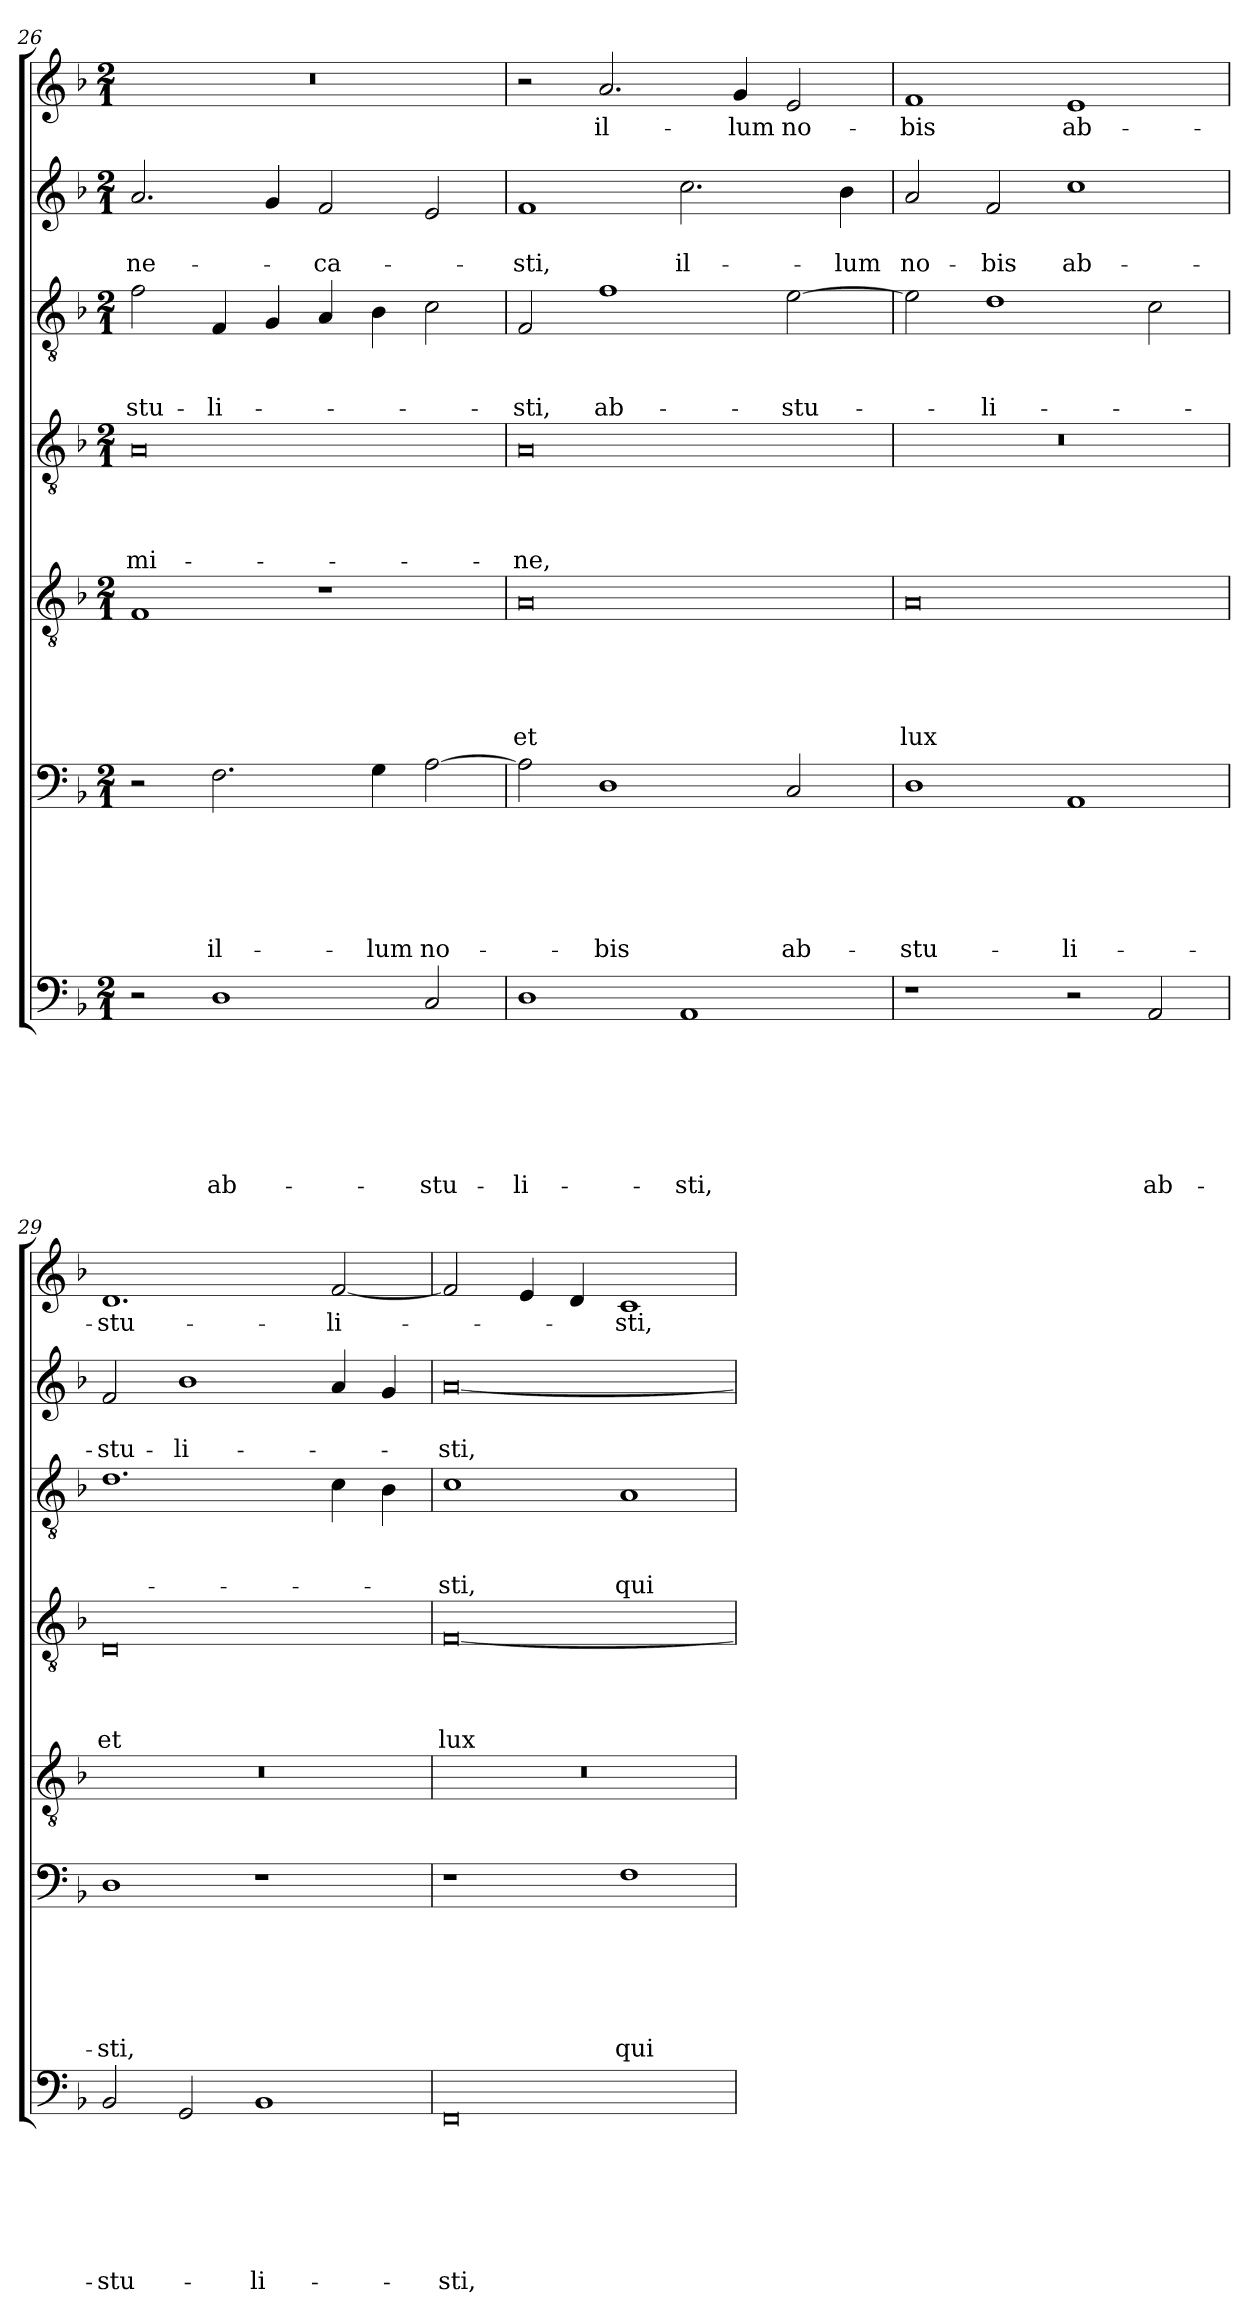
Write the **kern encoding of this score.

**kern	**text	**text	**text	**text	**text	**text	**text	**kern	**text	**text	**text	**text	**text	**text	**kern	**text	**text	**text	**text	**text	**kern	**text	**text	**text	**text	**kern	**text	**text	**text	**kern	**text	**text	**kern	**text
*part7	*part7	*part7	*part7	*part7	*part7	*part7	*part7	*part6	*part6	*part6	*part6	*part6	*part6	*part6	*part5	*part5	*part5	*part5	*part5	*part5	*part4	*part4	*part4	*part4	*part4	*part3	*part3	*part3	*part3	*part2	*part2	*part2	*part1	*part1
*staff7	*staff7	*staff7	*staff7	*staff7	*staff7	*staff7	*staff7	*staff6	*staff6	*staff6	*staff6	*staff6	*staff6	*staff6	*staff5	*staff5	*staff5	*staff5	*staff5	*staff5	*staff4	*staff4	*staff4	*staff4	*staff4	*staff3	*staff3	*staff3	*staff3	*staff2	*staff2	*staff2	*staff1	*staff1
*clefF4	*	*	*	*	*	*	*	*clefF4	*	*	*	*	*	*	*clefGv2	*	*	*	*	*	*clefGv2	*	*	*	*	*clefGv2	*	*	*	*clefG2	*	*	*clefG2	*
*k[b-]	*	*	*	*	*	*	*	*k[b-]	*	*	*	*	*	*	*k[b-]	*	*	*	*	*	*k[b-]	*	*	*	*	*k[b-]	*	*	*	*k[b-]	*	*	*k[b-]	*
*F:	*	*	*	*	*	*	*	*F:	*	*	*	*	*	*	*F:	*	*	*	*	*	*F:	*	*	*	*	*F:	*	*	*	*F:	*	*	*F:	*
*M2/1	*	*	*	*	*	*	*	*M2/1	*	*	*	*	*	*	*M2/1	*	*	*	*	*	*M2/1	*	*	*	*	*M2/1	*	*	*	*M2/1	*	*	*M2/1	*
=26	=26	=26	=26	=26	=26	=26	=26	=26	=26	=26	=26	=26	=26	=26	=26	=26	=26	=26	=26	=26	=26	=26	=26	=26	=26	=26	=26	=26	=26	=26	=26	=26	=26	=26
!	!	!	!	!	!	!	!	!	!	!	!	!	!	!	!	!	!	!	!	!	!	!	!	!	!LO:LY:b	!	!	!	!LO:LY:b	!	!	!LO:LY:b	!	!
2r	.	.	.	.	.	.	.	2r	.	.	.	.	.	.	1F	.	.	.	.	.	0A	.	.	.	-mi-	2f\	.	.	-stu-	2.a/	.	ne-	0r	.
!	!	!	!	!	!	!	!LO:LY:b	!	!	!	!	!	!	!LO:LY:b	!	!	!	!	!	!	!	!	!	!	!	!	!	!	!LO:LY:b	!	!	!	!	!
1D	.	.	.	.	.	.	ab-	2.F\	.	.	.	.	.	il-	.	.	.	.	.	.	.	.	.	.	.	4F/	.	.	-li-	.	.	.	.	.
.	.	.	.	.	.	.	.	.	.	.	.	.	.	.	.	.	.	.	.	.	.	.	.	.	.	4G/	.	.	.	4g/	.	.	.	.
!	!	!	!	!	!	!	!	!	!	!	!	!	!	!	!	!	!	!	!	!	!	!	!	!	!	!	!	!	!	!	!	!LO:LY:b	!	!
.	.	.	.	.	.	.	.	.	.	.	.	.	.	.	1r	.	.	.	.	.	.	.	.	.	.	4A/	.	.	.	2f/	.	-ca-	.	.
!	!	!	!	!	!	!	!	!	!	!	!	!	!	!LO:LY:b	!	!	!	!	!	!	!	!	!	!	!	!	!	!	!	!	!	!	!	!
.	.	.	.	.	.	.	.	4G\	.	.	.	.	.	-lum	.	.	.	.	.	.	.	.	.	.	.	4B-\	.	.	.	.	.	.	.	.
!	!	!	!	!	!	!	!LO:LY:b	!	!	!	!	!	!	!LO:LY:b	!	!	!	!	!	!	!	!	!	!	!	!	!	!	!	!	!	!	!	!
2C/	.	.	.	.	.	.	-stu-	[2A\	.	.	.	.	.	no-	.	.	.	.	.	.	.	.	.	.	.	2c\	.	.	.	2e/	.	.	.	.
=27	=27	=27	=27	=27	=27	=27	=27	=27	=27	=27	=27	=27	=27	=27	=27	=27	=27	=27	=27	=27	=27	=27	=27	=27	=27	=27	=27	=27	=27	=27	=27	=27	=27	=27
!	!	!	!	!	!	!	!LO:LY:b	!	!	!	!	!	!	!	!	!	!	!	!	!LO:LY:b	!	!	!	!	!LO:LY:b	!	!	!	!LO:LY:b	!	!	!LO:LY:b	!	!
1D	.	.	.	.	.	.	-li-	2A\]	.	.	.	.	.	.	0A	.	.	.	.	et	0A	.	.	.	-ne,	2F/	.	.	-sti,	1f	.	-sti,	2r	.
!	!	!	!	!	!	!	!	!	!	!	!	!	!	!LO:LY:b	!	!	!	!	!	!	!	!	!	!	!	!	!	!	!LO:LY:b	!	!	!	!	!LO:LY:b
.	.	.	.	.	.	.	.	1D	.	.	.	.	.	-bis	.	.	.	.	.	.	.	.	.	.	.	1f	.	.	ab-	.	.	.	2.a/	il-
!	!	!	!	!	!	!	!LO:LY:b	!	!	!	!	!	!	!	!	!	!	!	!	!	!	!	!	!	!	!	!	!	!	!	!	!LO:LY:b	!	!
1AA	.	.	.	.	.	.	-sti,	.	.	.	.	.	.	.	.	.	.	.	.	.	.	.	.	.	.	.	.	.	.	2.cc\	.	il-	.	.
!	!	!	!	!	!	!	!	!	!	!	!	!	!	!	!	!	!	!	!	!	!	!	!	!	!	!	!	!	!	!	!	!	!	!LO:LY:b
.	.	.	.	.	.	.	.	.	.	.	.	.	.	.	.	.	.	.	.	.	.	.	.	.	.	.	.	.	.	.	.	.	4g/	-lum
!	!	!	!	!	!	!	!	!	!	!	!	!	!	!LO:LY:b	!	!	!	!	!	!	!	!	!	!	!	!	!	!	!LO:LY:b	!	!	!	!	!LO:LY:b
.	.	.	.	.	.	.	.	2C/	.	.	.	.	.	ab-	.	.	.	.	.	.	.	.	.	.	.	[2e\	.	.	-stu-	.	.	.	2e/	no-
!	!	!	!	!	!	!	!	!	!	!	!	!	!	!	!	!	!	!	!	!	!	!	!	!	!	!	!	!	!	!	!	!LO:LY:b	!	!
.	.	.	.	.	.	.	.	.	.	.	.	.	.	.	.	.	.	.	.	.	.	.	.	.	.	.	.	.	.	4b-\	.	-lum	.	.
=28	=28	=28	=28	=28	=28	=28	=28	=28	=28	=28	=28	=28	=28	=28	=28	=28	=28	=28	=28	=28	=28	=28	=28	=28	=28	=28	=28	=28	=28	=28	=28	=28	=28	=28
!	!	!	!	!	!	!	!	!	!	!	!	!	!	!LO:LY:b	!	!	!	!	!	!LO:LY:b	!	!	!	!	!	!	!	!	!	!	!	!LO:LY:b	!	!LO:LY:b
1r	.	.	.	.	.	.	.	1D	.	.	.	.	.	-stu-	0A	.	.	.	.	lux	0r	.	.	.	.	2e\]	.	.	.	2a/	.	no-	1f	-bis
!	!	!	!	!	!	!	!	!	!	!	!	!	!	!	!	!	!	!	!	!	!	!	!	!	!	!	!	!	!LO:LY:b	!	!	!LO:LY:b	!	!
.	.	.	.	.	.	.	.	.	.	.	.	.	.	.	.	.	.	.	.	.	.	.	.	.	.	1d	.	.	-li-	2f/	.	-bis	.	.
!	!	!	!	!	!	!	!	!	!	!	!	!	!	!LO:LY:b	!	!	!	!	!	!	!	!	!	!	!	!	!	!	!	!	!	!LO:LY:b	!	!LO:LY:b
2r	.	.	.	.	.	.	.	1AA	.	.	.	.	.	-li-	.	.	.	.	.	.	.	.	.	.	.	.	.	.	.	1cc	.	ab-	1e	ab-
!	!	!	!	!	!	!	!LO:LY:b	!	!	!	!	!	!	!	!	!	!	!	!	!	!	!	!	!	!	!	!	!	!	!	!	!	!	!
2AA/	.	.	.	.	.	.	ab-	.	.	.	.	.	.	.	.	.	.	.	.	.	.	.	.	.	.	2c\	.	.	.	.	.	.	.	.
=29	=29	=29	=29	=29	=29	=29	=29	=29	=29	=29	=29	=29	=29	=29	=29	=29	=29	=29	=29	=29	=29	=29	=29	=29	=29	=29	=29	=29	=29	=29	=29	=29	=29	=29
!	!	!	!	!	!	!	!LO:LY:b	!	!	!	!	!	!	!LO:LY:b	!	!	!	!	!	!	!	!	!	!	!LO:LY:b	!	!	!	!	!	!	!LO:LY:b	!	!LO:LY:b
2BB-/	.	.	.	.	.	.	-stu-	1D	.	.	.	.	.	-sti,	0r	.	.	.	.	.	0D	.	.	.	et	1.d	.	.	.	2f/	.	-stu-	1.d	-stu-
!	!	!	!	!	!	!	!	!	!	!	!	!	!	!	!	!	!	!	!	!	!	!	!	!	!	!	!	!	!	!	!	!LO:LY:b	!	!
2GG/	.	.	.	.	.	.	.	.	.	.	.	.	.	.	.	.	.	.	.	.	.	.	.	.	.	.	.	.	.	1b-	.	-li-	.	.
!	!	!	!	!	!	!	!LO:LY:b	!	!	!	!	!	!	!	!	!	!	!	!	!	!	!	!	!	!	!	!	!	!	!	!	!	!	!
1BB-	.	.	.	.	.	.	-li-	1r	.	.	.	.	.	.	.	.	.	.	.	.	.	.	.	.	.	.	.	.	.	.	.	.	.	.
!	!	!	!	!	!	!	!	!	!	!	!	!	!	!	!	!	!	!	!	!	!	!	!	!	!	!	!	!	!	!	!	!	!	!LO:LY:b
.	.	.	.	.	.	.	.	.	.	.	.	.	.	.	.	.	.	.	.	.	.	.	.	.	.	4c\	.	.	.	4a/	.	.	[2f/	-li-
.	.	.	.	.	.	.	.	.	.	.	.	.	.	.	.	.	.	.	.	.	.	.	.	.	.	4B-\	.	.	.	4g/	.	.	.	.
=30	=30	=30	=30	=30	=30	=30	=30	=30	=30	=30	=30	=30	=30	=30	=30	=30	=30	=30	=30	=30	=30	=30	=30	=30	=30	=30	=30	=30	=30	=30	=30	=30	=30	=30
!	!	!	!	!	!	!	!LO:LY:b	!	!	!	!	!	!	!	!	!	!	!	!	!	!	!	!	!	!LO:LY:b	!	!	!	!LO:LY:b	!	!	!LO:LY:b	!	!
0FF	.	.	.	.	.	.	-sti,	1r	.	.	.	.	.	.	0r	.	.	.	.	.	[0F	.	.	.	lux	1c	.	.	-sti,	[0a	.	-sti,	2f/]	.
.	.	.	.	.	.	.	.	.	.	.	.	.	.	.	.	.	.	.	.	.	.	.	.	.	.	.	.	.	.	.	.	.	4e/	.
.	.	.	.	.	.	.	.	.	.	.	.	.	.	.	.	.	.	.	.	.	.	.	.	.	.	.	.	.	.	.	.	.	4d/	.
!	!	!	!	!	!	!	!	!	!	!	!	!	!	!LO:LY:b	!	!	!	!	!	!	!	!	!	!	!	!	!	!	!LO:LY:b	!	!	!	!	!LO:LY:b
.	.	.	.	.	.	.	.	1F	.	.	.	.	.	qui	.	.	.	.	.	.	.	.	.	.	.	1A	.	.	qui	.	.	.	1c	-sti,
=	=	=	=	=	=	=	=	=	=	=	=	=	=	=	=	=	=	=	=	=	=	=	=	=	=	=	=	=	=	=	=	=	=	=
*-	*-	*-	*-	*-	*-	*-	*-	*-	*-	*-	*-	*-	*-	*-	*-	*-	*-	*-	*-	*-	*-	*-	*-	*-	*-	*-	*-	*-	*-	*-	*-	*-	*-	*-
